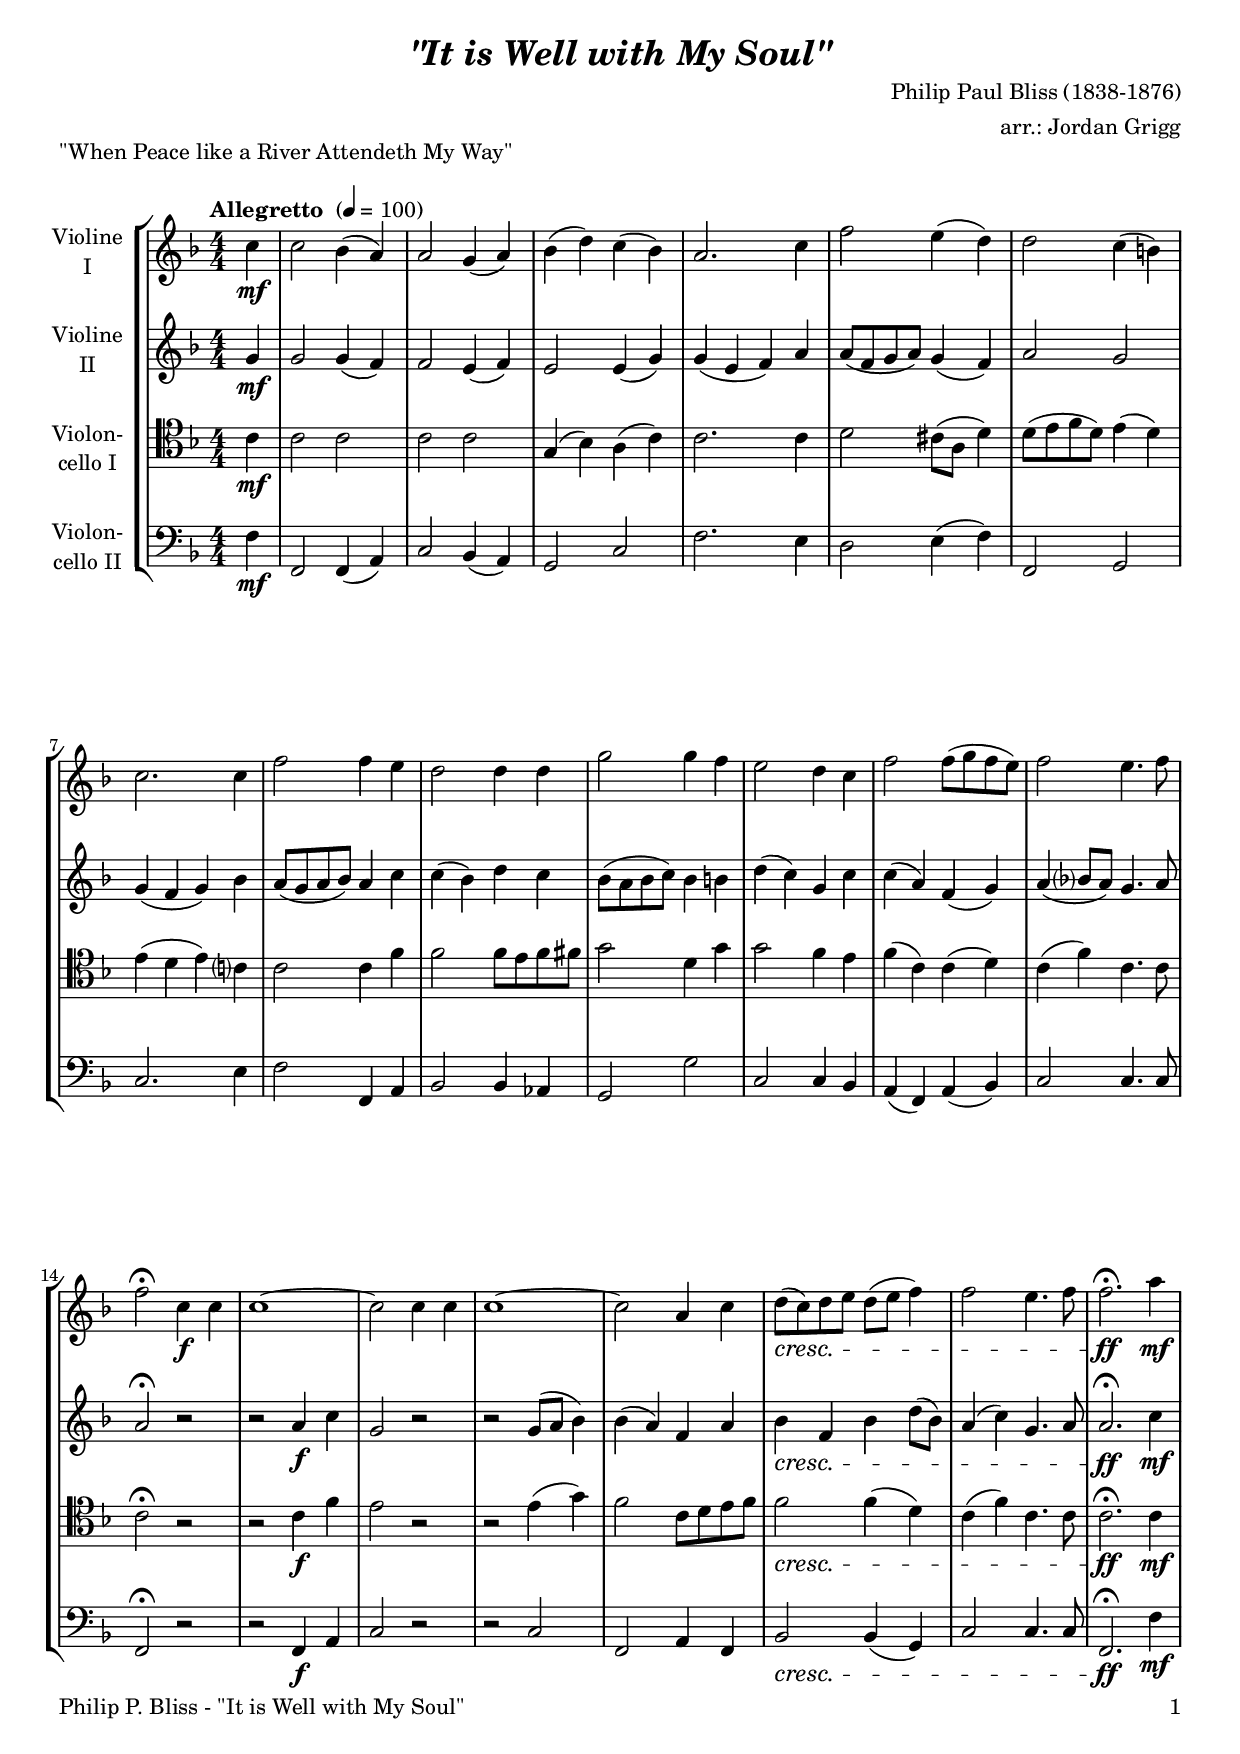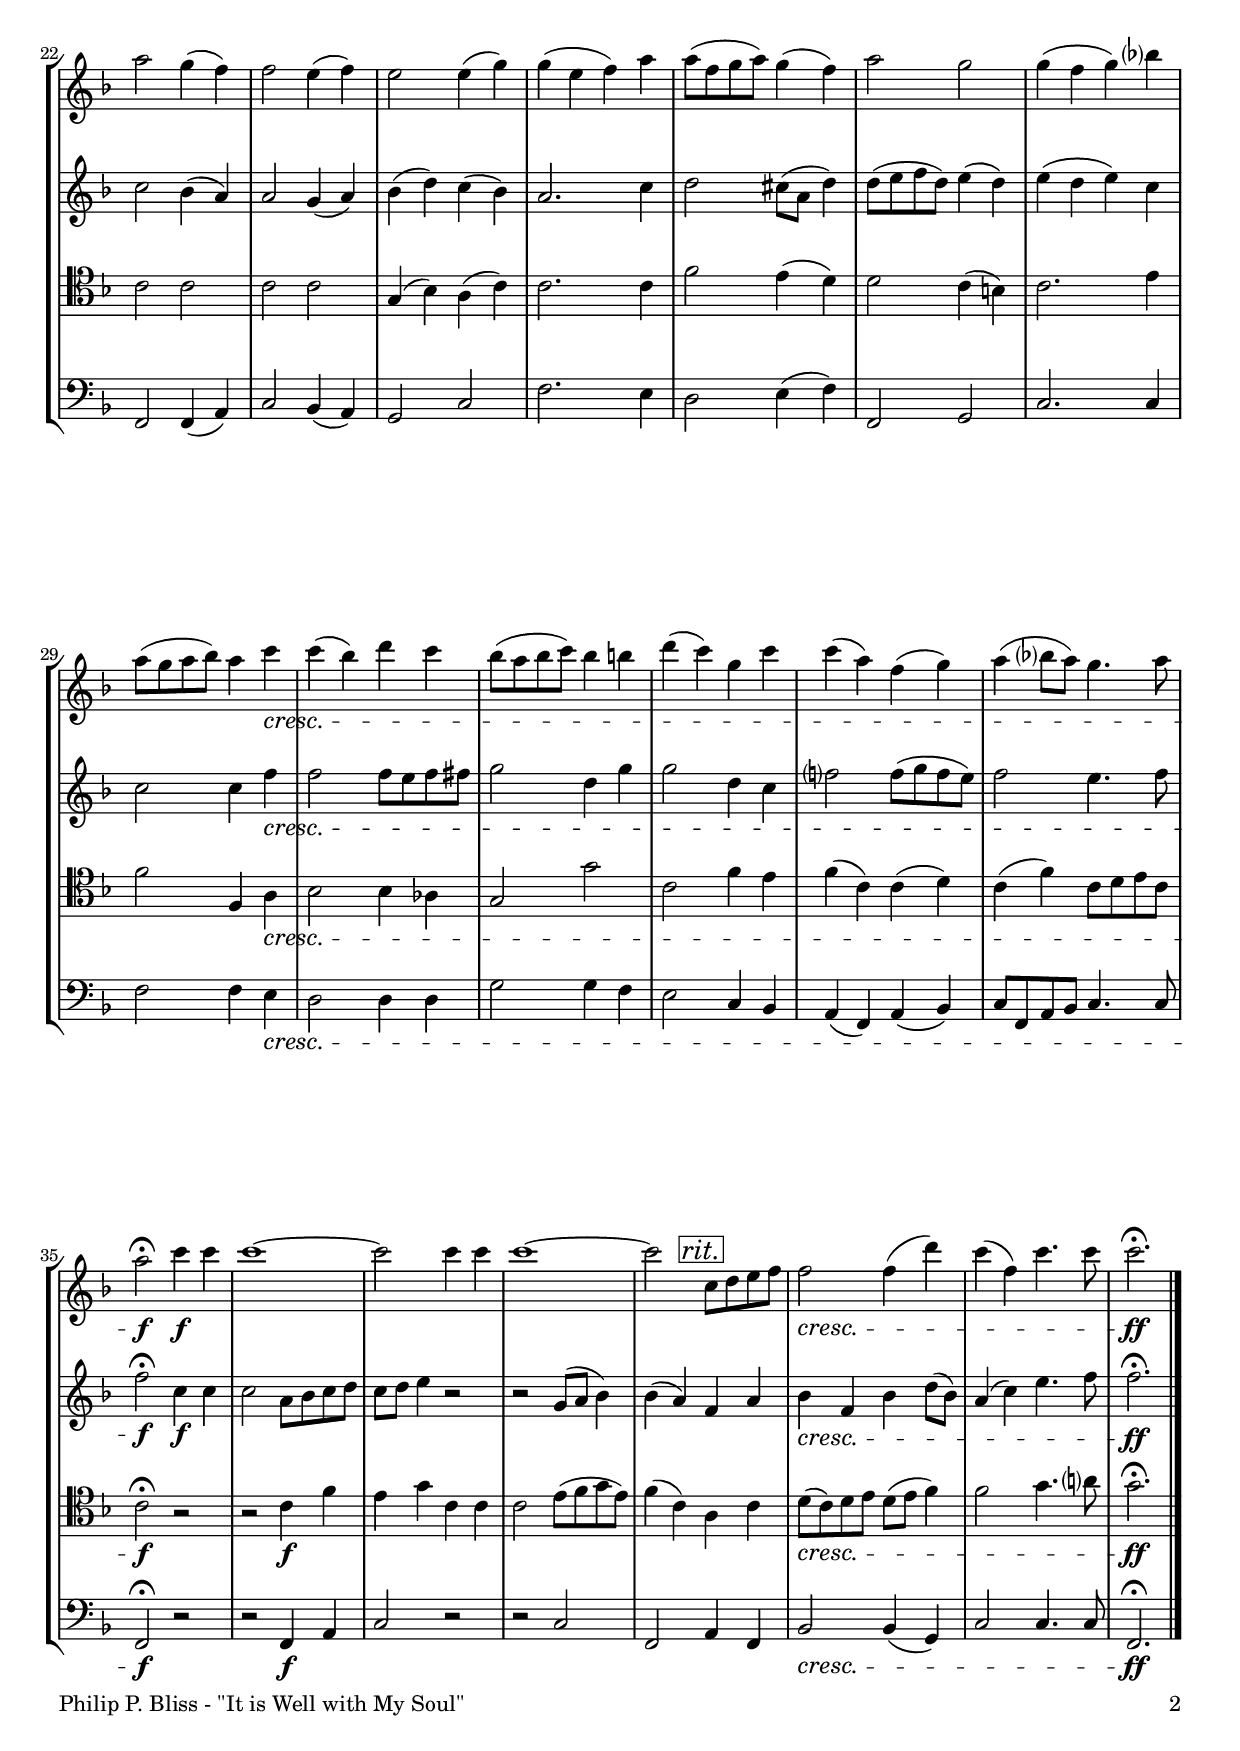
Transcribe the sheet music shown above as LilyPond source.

\version "2.24.4"
\include "deutsch.ly"
  
#(set-global-staff-size 19)

\header {
  title     = \markup \bold \italic "\"It is Well with My Soul\""
  composer  = "Philip Paul Bliss (1838-1876)"
  arranger  = "arr.: Jordan Grigg"
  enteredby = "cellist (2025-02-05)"
  piece     = "\"When Peace like a River Attendeth My Way\""
}

voiceconsts = {
  \key c \major
  \time 4/4
  \clef "treble"
  \numericTimeSignature
  \compressEmptyMeasures
% Set default beaming for all staves
%  \set Timing.beamExceptions = #'()
%  \set Timing.baseMoment     = #(ly:make-moment 1 4)
%  \set Timing.beatStructure  = #'(1 1 1)
  \tempo "Allegretto " 4=100
}

mivl = "violin"
miva = "viola"
mivc = "cello"

rit  = \mark \markup \box \italic "rit."
boxa = { \bar "||" \mark \markup \box \italic "A" }
boxb = { \bar "||" \mark \markup \box \italic "B" }
boxc = { \bar "||" \mark \markup \box \italic "C" }

va = \relative c'' {
  \voiceconsts
  
  \partial 4 g4\mf
  g2 f4( e)
  e2 d4( e)
  f( a) g( f)
  e2. g4
  c2 h4( a)

  a2 g4( fis)
  g2. g4
  c2 c4 h
  a2 a4 a
  d2 d4 c

  h2 a4 g
  c2 c8( d c h)
  c2 h4. c8
  c2\fermata g4\f g
  g1~
  g2 g4 g

  g1~
  g2 e4 g
  a8(\cresc g) a h a( h c4)
  c2 h4. c8
  c2.\fermata\ff e4\mf
  e2 d4( c)

  c2 h4( c)
  h2 h4( d)
  d( h c) e
  e8( c d e) d4( c)
  e2 d
  d4( c d) f?

  e8( d e f) e4 g\cresc
  g( f) a g
  f8( e f g) f4 fis
  a( g) d g
  g( e) c( d)

  e( f?8 e) d4. e8
  e2\fermata\f g4\f g
  g1~
  g2 g4 g

  g1~
  g2 \rit g,8 a h c
  c2\cresc c4( a')
  g( c,) g'4. g8
  \partial 2. g2.\fermata\ff \bar "|."
}

vb = \relative c' {
  \voiceconsts
  
  \partial 4 d4\mf
  d2 d4( c)
  c2 h4( c)
  h2 h4( d)
  d( h c) e
  e8( c d e) d4( c)

  e2 d
  d4( c d) f
  e8( d e f) e4 g
  g( f) a g
  f8( e f g) f4 fis

  a( g) d g
  g( e) c( d)
  e( f?8 e) d4. e8
  e2\fermata r
  r e4\f g
  d2 r

  r d8( e f4)
  f( e) c e
  f\cresc c f a8( f)
  e4( g) d4. e8
  e2.\fermata\ff g4\mf
  g2 f4( e)

  e2 d4( e)
  f( a) g( f)
  e2. g4
  a2 gis8( e a4)
  a8( h c a) h4( a)
  h( a h) g

  g2 g4 c\cresc
  c2 c8 h c cis
  d2 a4 d
  d2 a4 g
  c?2 c8( d c h)

  c2 h4. c8
  c2\fermata\f g4\f g
  g2 e8 f g a
  g a h4 r2

  r d,8( e f4)
  f( e) \rit c e
  f\cresc c f a8( f)
  e4( g) h4. c8
  \partial 2. c2.\fermata\ff \bar "|."
}

vc = \relative c' {
  \voiceconsts
  \clef "tenor"

  \partial 4 g4\mf
  g2 g
  g g
  d4( f) e( g)
  g2. g4
  a2 gis8( e a4)

  a8( h c a) h4( a)
  h( a h) g?
  g2 g4 c
  c2 c8 h c cis
  d2 a4 d

  d2 c4 h
  c( g) g( a)
  g( c) g4. g8
  g2\fermata r
  r g4\f c
  h2 r

  r h4( d)
  c2 g8 a h c
  c2\cresc c4( a)
  g( c) g4. g8
  g2.\fermata\ff g4\mf
  g2 g

  g g
  d4( f) e( g)
  g2. g4
  c2 h4( a)
  a2 g4( fis)
  g2. h4

  c2 c,4 e\cresc
  f2 f4 es
  d2 d'
  g, c4 h
  c( g) g( a)

  g( c) g8 a h g
  g2\fermata\f r
  r g4\f c
  h d g, g

  g2 h8( c d h)
  c4( g) \rit e g
  a8(\cresc g) a h a( h c4)
  c2 d4. e?8
  \partial 2. d2.\fermata\ff \bar "|."
}

vd = \relative c {
  \voiceconsts
  \clef "bass"

  \partial 4 c4\mf
  c,2 c4( e)
  g2 f4( e)
  d2 g
  c2. h4
  a2 h4( c)

  c,2 d
  g2. h4
  c2 c,4 e
  f2 f4 es
  d2 d'

  g, g4 f
  e( c) e( f)
  g2 g4. g8
  c,2\fermata r
  r c4\f e
  g2 r

  r g
  c, e4 c
  f2\cresc f4( d)
  g2 g4. g8
  c,2.\fermata\ff c'4\mf
  c,2 c4( e)

  g2 f4( e)
  d2 g
  c2. h4
  a2 h4( c)
  c,2 d
  g2. g4

  c2 c4 h\cresc
  a2 a4 a
  d2 d4 c
  h2 g4 f
  e( c) e( f)

  g8 c, e f g4. g8
  c,2\fermata\f r
  r c4\f e
  g2 r

  r g
  c, \rit e4 c
  f2\cresc f4( d)
  g2 g4. g8
  \partial 2. c,2.\fermata\ff \bar "|."
}


music = \new StaffGroup <<
      \new Staff {
	\set Staff.midiInstrument = \mivl
	\set Staff.instrumentName = \markup \center-column { "Violine" "I" }
	\transpose c f { \va }
      }

      \new Staff {
	\set Staff.midiInstrument = \mivl
	\set Staff.instrumentName = \markup \center-column { "Violine" "II" }
	\transpose c f { \vb }
      }

      \new Staff {
	\set Staff.midiInstrument = \mivc
	\set Staff.instrumentName = \markup \center-column { "Violon-" "cello I" }
	\transpose c f { \vc }
      }

      \new Staff {
	\set Staff.midiInstrument = \mivc
	\set Staff.instrumentName = \markup \center-column { "Violon-" "cello II" }
	\transpose c f { \vd }
      }
>>

\book {
  \paper {
    print-page-number = ##t
    print-first-page-number = ##t
    ragged-last-bottom = ##f
    oddHeaderMarkup = \markup \null
    evenHeaderMarkup = \markup \null
    oddFooterMarkup = \markup {
      \fill-line {
        \if \should-print-page-number
        "Philip P. Bliss - \"It is Well with My Soul\"" \fromproperty #'page:page-number-string
      }
    }
    evenFooterMarkup = \oddFooterMarkup
  } \score {
    \music
    \layout {}
  }

  \score {
    \unfoldRepeats \music

    \midi {
      \context {
        \Score
      }
    }
  }
}
